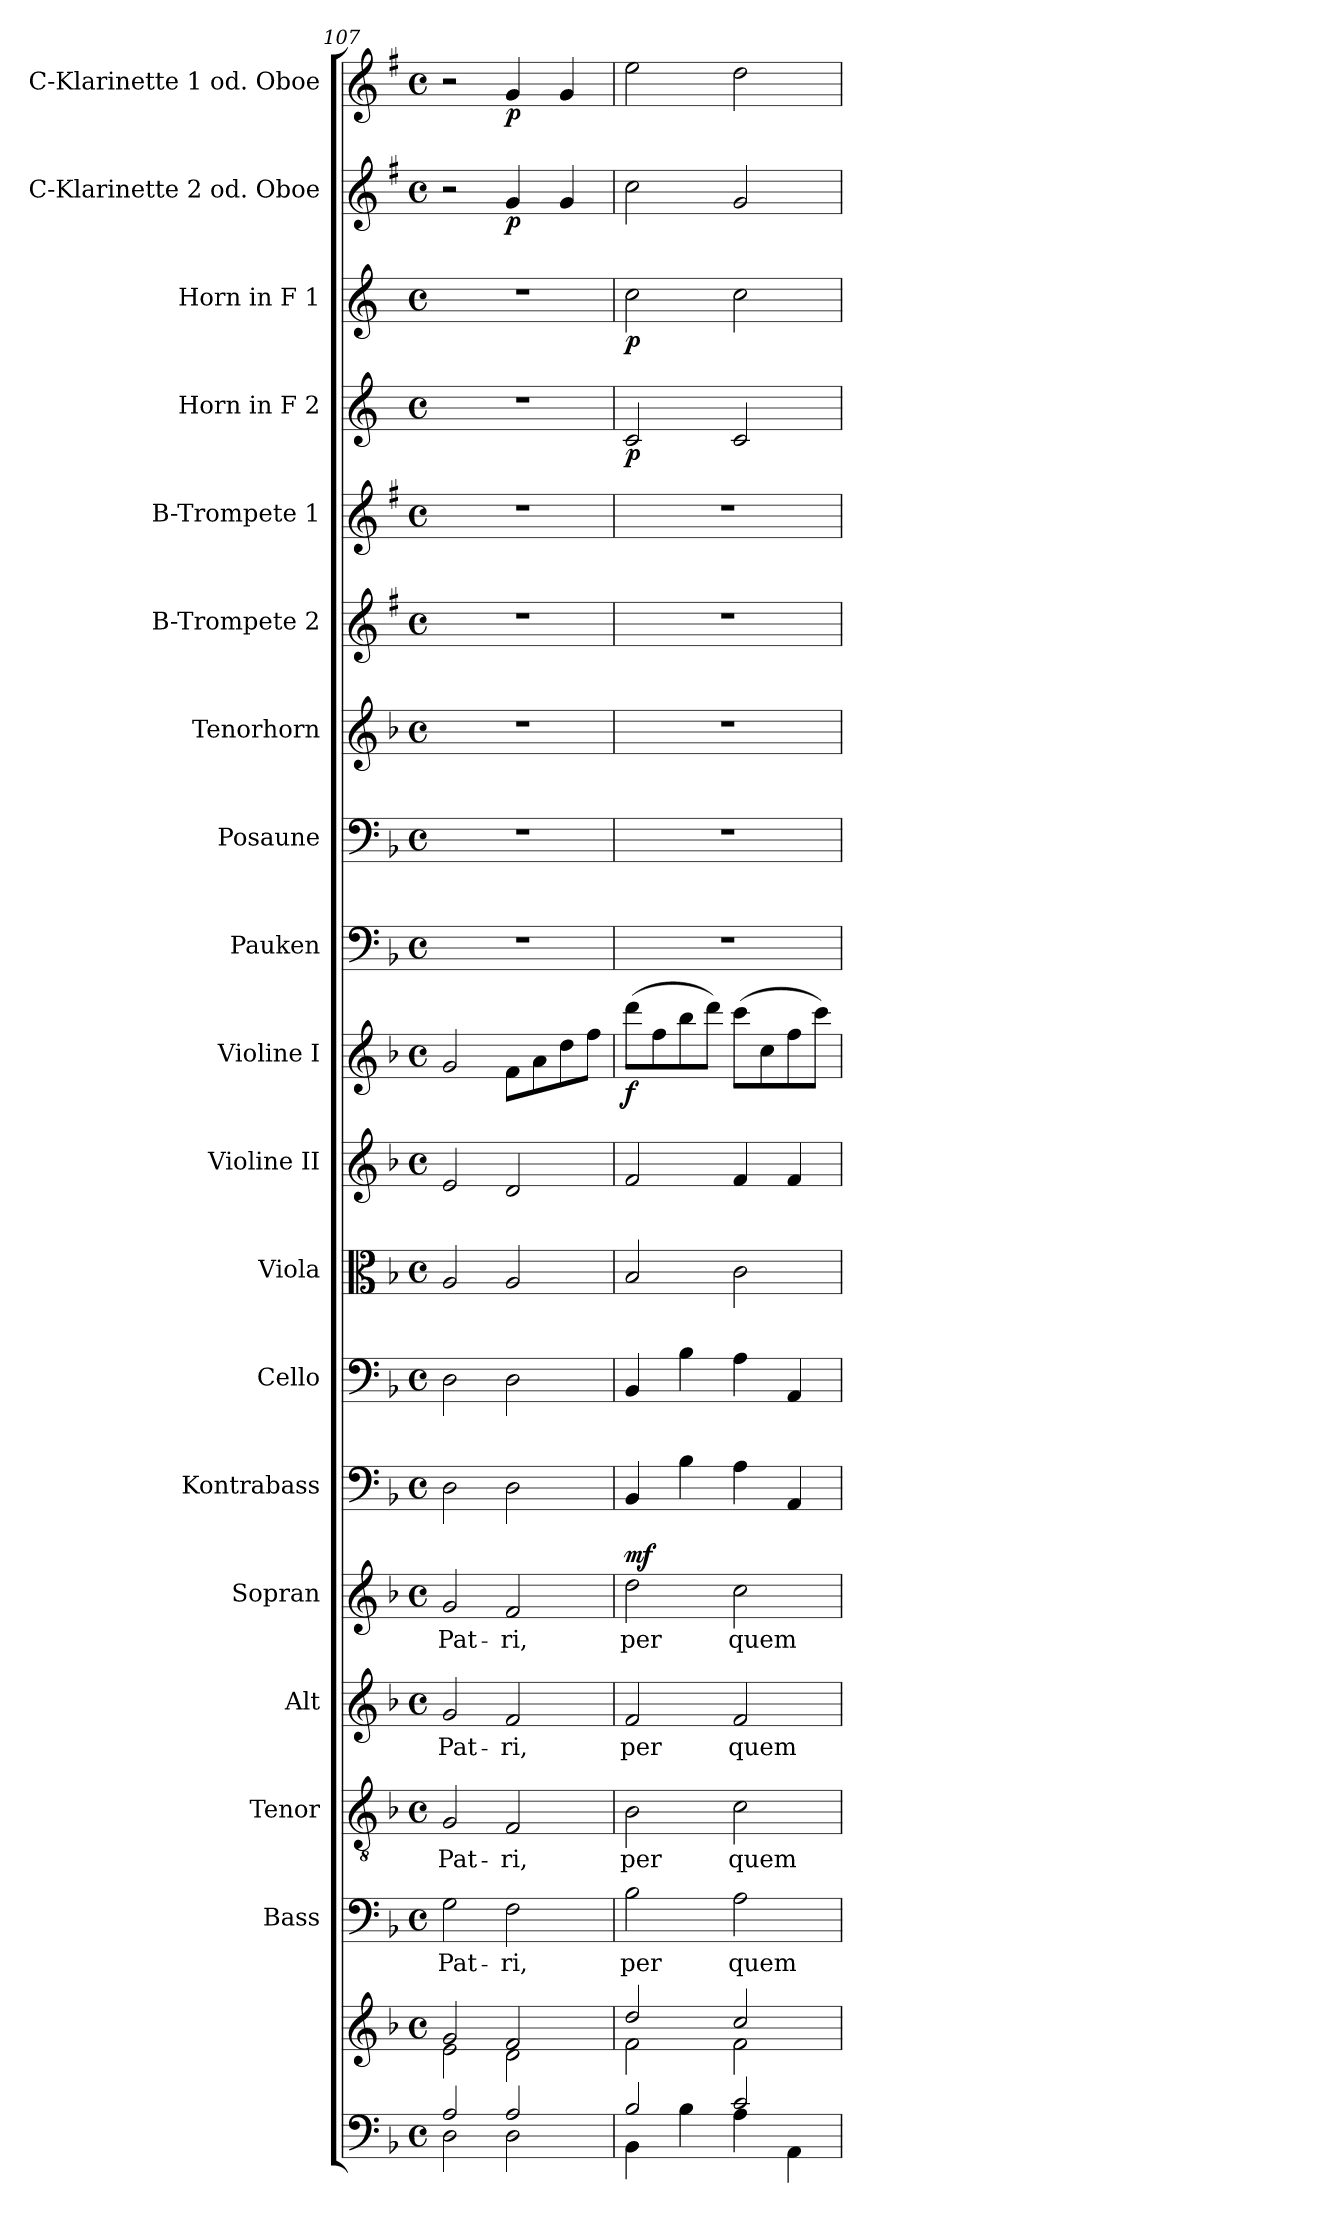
**kern	**kern	**kern	**text	**kern	**text	**kern	**text	**kern	**text	**dynam	**kern	**kern	**kern	**kern	**kern	**dynam	**kern	**kern	**kern	**kern	**kern	**kern	**dynam	**kern	**dynam	**kern	**dynam	**kern	**dynam
*part19	*part19	*part18	*part18	*part17	*part17	*part16	*part16	*part15	*part15	*part15	*part14	*part13	*part12	*part11	*part10	*part10	*part9	*part8	*part7	*part6	*part5	*part4	*part4	*part3	*part3	*part2	*part2	*part1	*part1
*staff20	*staff19	*staff18	*staff18	*staff17	*staff17	*staff16	*staff16	*staff15	*staff15	*staff15	*staff14	*staff13	*staff12	*staff11	*staff10	*staff10	*staff9	*staff8	*staff7	*staff6	*staff5	*staff4	*staff4	*staff3	*staff3	*staff2	*staff2	*staff1	*staff1
*	*	*I"Bass	*	*I"Tenor	*	*I"Alt	*	*I"Sopran	*	*	*I"Kontrabass	*I"Cello	*I"Viola	*I"Violine II	*I"Violine I	*	*I"Pauken	*I"Posaune	*I"Tenorhorn	*I"B-Trompete 2	*I"B-Trompete 1	*I"Horn in F 2	*	*I"Horn in F 1	*	*I"C-Klarinette 2 od. Oboe	*	*I"C-Klarinette 1 od. Oboe	*
*	*	*I'B.	*	*I'T.	*	*I'A.	*	*I'S.	*	*	*I'Kb.	*	*I'Vla.	*I'Vl. II	*I'Vl. I	*	*I'Pk.	*I'Pos.	*I'T. Hrn.	*I'B Trp. 2	*I'B Trp. 1	*	*	*	*	*I'C Kl. 2	*	*I'C Kl. 1	*
*clefF4	*clefG2	*clefF4	*	*clefGv2	*	*clefG2	*	*clefG2	*	*	*clefF4	*clefF4	*clefC3	*clefG2	*clefG2	*	*clefF4	*clefF4	*clefG2	*clefG2	*clefG2	*clefG2	*	*clefG2	*	*clefG2	*	*clefG2	*
*	*	*	*	*	*	*	*	*	*	*	*ITrd7c12	*	*	*	*	*	*	*	*ITrd8c14	*ITrd1c2	*ITrd1c2	*ITrd4c7	*	*ITrd4c7	*	*ITrd1c2	*	*ITrd1c2	*
*k[b-]	*k[b-]	*k[b-]	*	*k[b-]	*	*k[b-]	*	*k[b-]	*	*	*k[b-]	*k[b-]	*k[b-]	*k[b-]	*k[b-]	*	*k[b-]	*k[b-]	*k[b-]	*k[b-]	*k[b-]	*k[b-]	*	*k[b-]	*	*k[b-]	*	*k[b-]	*
*F:	*F:	*F:	*	*F:	*	*F:	*	*F:	*	*	*F:	*F:	*F:	*F:	*F:	*	*F:	*F:	*F:	*F:	*F:	*F:	*	*F:	*	*F:	*	*F:	*
*M4/4	*M4/4	*M4/4	*	*M4/4	*	*M4/4	*	*M4/4	*	*	*M4/4	*M4/4	*M4/4	*M4/4	*M4/4	*	*M4/4	*M4/4	*M4/4	*M4/4	*M4/4	*M4/4	*	*M4/4	*	*M4/4	*	*M4/4	*
*met(c)	*met(c)	*met(c)	*	*met(c)	*	*met(c)	*	*met(c)	*	*	*met(c)	*met(c)	*met(c)	*met(c)	*met(c)	*	*met(c)	*met(c)	*met(c)	*met(c)	*met(c)	*met(c)	*	*met(c)	*	*met(c)	*	*met(c)	*
=107	=107	=107	=107	=107	=107	=107	=107	=107	=107	=107	=107	=107	=107	=107	=107	=107	=107	=107	=107	=107	=107	=107	=107	=107	=107	=107	=107	=107	=107
*^	*^	*	*	*	*	*	*	*	*	*	*	*	*	*	*	*	*	*	*	*	*	*	*	*	*	*	*	*	*
!	!	!	!	!	!LO:LY:b	!	!LO:LY:b	!	!LO:LY:b	!	!LO:LY:b	!	!	!	!	!	!	!	!	!	!	!	!	!	!	!	!	!	!	!	!
2A/	2D\	2g/	2e\	2G\	Pat-	2G/	Pat-	2g/	Pat-	2g/	Pat-	.	2DD\	2D\	2A/	2e/	2g/	.	1r	1r	1r	1r	1r	1r	.	1r	.	2r	.	2r	.
!	!	!	!	!	!LO:LY:b	!	!LO:LY:b	!	!LO:LY:b	!	!LO:LY:b	!	!	!	!	!	!	!	!	!	!	!	!	!	!	!	!	!	!LO:DY:b	!	!LO:DY:b
2A/	2D\	2f/	2d\	2F\	-ri,	2F/	-ri,	2f/	-ri,	2f/	-ri,	.	2DD\	2D\	2A/	2d/	8f\L	.	.	.	.	.	.	.	.	.	.	4f/	p	4f/	p
.	.	.	.	.	.	.	.	.	.	.	.	.	.	.	.	.	8a\	.	.	.	.	.	.	.	.	.	.	.	.	.	.
.	.	.	.	.	.	.	.	.	.	.	.	.	.	.	.	.	8dd\	.	.	.	.	.	.	.	.	.	.	4f/	.	4f/	.
.	.	.	.	.	.	.	.	.	.	.	.	.	.	.	.	.	8ff\J	.	.	.	.	.	.	.	.	.	.	.	.	.	.
=108	=108	=108	=108	=108	=108	=108	=108	=108	=108	=108	=108	=108	=108	=108	=108	=108	=108	=108	=108	=108	=108	=108	=108	=108	=108	=108	=108	=108	=108	=108	=108
!	!	!	!	!	!LO:LY:b	!	!LO:LY:b	!	!LO:LY:b	!	!LO:LY:b	!LO:DY:a	!	!	!	!	!	!LO:DY:b	!	!	!	!	!	!	!LO:DY:b	!	!LO:DY:b	!	!	!	!
2B-/	4BB-\	2dd/	2f\	2B-\	per	2B-\	per	2f/	per	2dd\	per	mf	4BBB-/	4BB-/	2B-/	2f/	(>8ddd\L	f	1r	1r	1r	1r	1r	2F/	p	2f\	p	2b-\	.	2dd\	.
.	.	.	.	.	.	.	.	.	.	.	.	.	.	.	.	.	8ff\	.	.	.	.	.	.	.	.	.	.	.	.	.	.
.	4B-\	.	.	.	.	.	.	.	.	.	.	.	4BB-\	4B-\	.	.	8bb-\	.	.	.	.	.	.	.	.	.	.	.	.	.	.
.	.	.	.	.	.	.	.	.	.	.	.	.	.	.	.	.	8ddd\J)	.	.	.	.	.	.	.	.	.	.	.	.	.	.
!	!	!	!	!	!LO:LY:b	!	!LO:LY:b	!	!LO:LY:b	!	!LO:LY:b	!	!	!	!	!	!	!	!	!	!	!	!	!	!	!	!	!	!	!	!
2c/	4A\	2cc/	2f\	2A\	quem	2c\	quem	2f/	quem	2cc\	quem	.	4AA\	4A\	2c\	4f/	(>8ccc\L	.	.	.	.	.	.	2F/	.	2f\	.	2f/	.	2cc\	.
.	.	.	.	.	.	.	.	.	.	.	.	.	.	.	.	.	8cc\	.	.	.	.	.	.	.	.	.	.	.	.	.	.
.	4AA\	.	.	.	.	.	.	.	.	.	.	.	4AAA/	4AA/	.	4f/	8ff\	.	.	.	.	.	.	.	.	.	.	.	.	.	.
.	.	.	.	.	.	.	.	.	.	.	.	.	.	.	.	.	8ccc\J)	.	.	.	.	.	.	.	.	.	.	.	.	.	.
*v	*v	*	*	*	*	*	*	*	*	*	*	*	*	*	*	*	*	*	*	*	*	*	*	*	*	*	*	*	*	*	*
*	*v	*v	*	*	*	*	*	*	*	*	*	*	*	*	*	*	*	*	*	*	*	*	*	*	*	*	*	*	*	*
=	=	=	=	=	=	=	=	=	=	=	=	=	=	=	=	=	=	=	=	=	=	=	=	=	=	=	=	=	=
*-	*-	*-	*-	*-	*-	*-	*-	*-	*-	*-	*-	*-	*-	*-	*-	*-	*-	*-	*-	*-	*-	*-	*-	*-	*-	*-	*-	*-	*-
